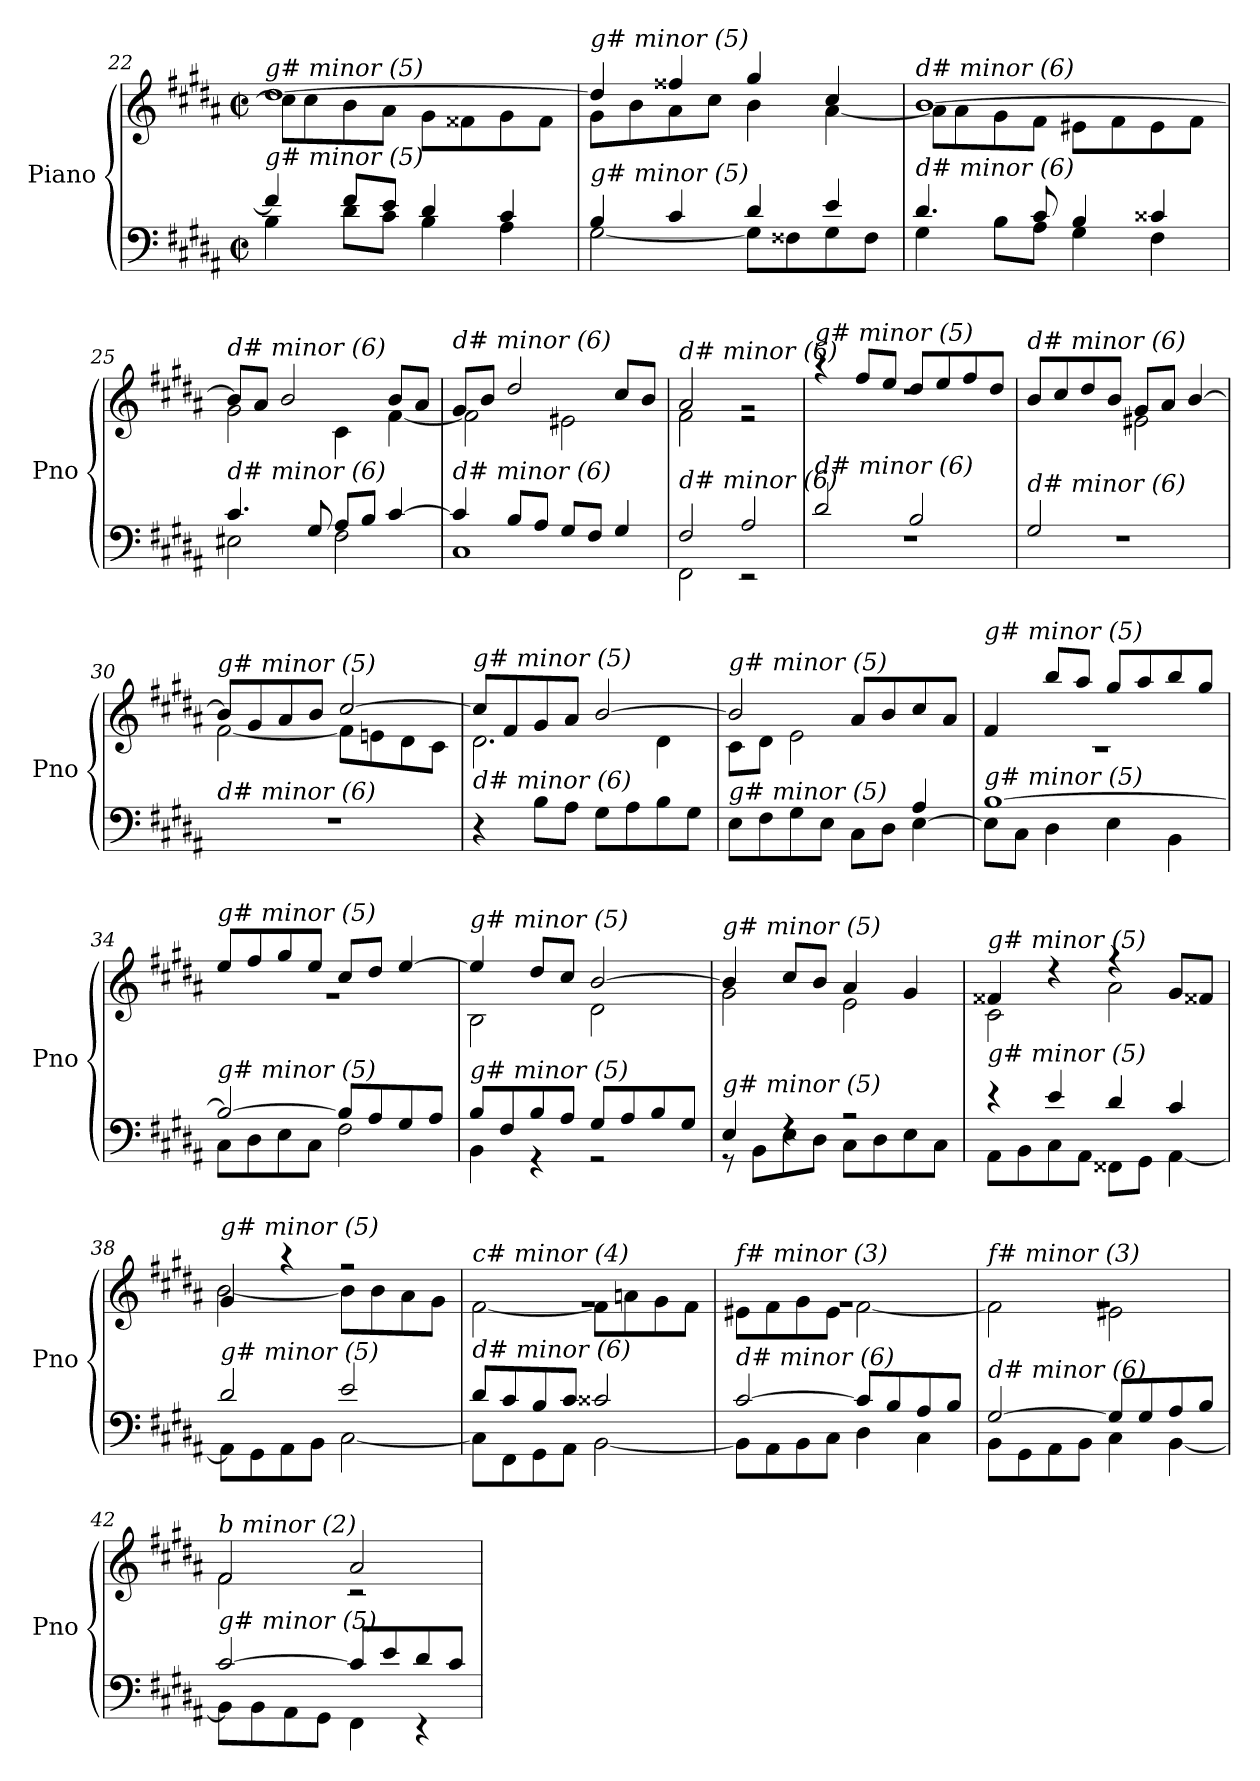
**kern	**kern
*part1	*part1
*staff2	*staff1
*I"Piano	*
*I'Pno	*
!!LO:LB:g=z
*clefF4	*clefG2
*k[f#c#g#d#a#]	*k[f#c#g#d#a#]
*M2/2	*M2/2
*met(c|)	*met(c|)
=22	=22
*^	*^
!	!	!LO:TX:i:t=g# minor (5)	!
!LO:TX:i:t=g# minor (5)	!	!	!
4f#/]	4B\	[1dd#	8cc#\L]
.	.	.	8cc#\
8f#/L	8d#\L	.	8b\
8e/J	8c#\J	.	8a#\J
4d#/	4B\	.	8g#\L
.	.	.	8f##X\
4c#/	4A#\	.	8g#\
.	.	.	8f##\J
=23	=23	=23	=23
!	!	!LO:TX:i:t=g# minor (5)	!
!LO:TX:i:t=g# minor (5)	!	!	!
4B/	[2G#\	4dd#/]	8g#\L
.	.	.	8b\
4c#/	.	4ff##X/	8a#\
.	.	.	8cc#\J
4d#/	8G#\L]	4gg#/	4b\
.	8F##X\	.	.
4e/	8G#\	4cc#/	[4a#\
.	8F##\J	.	.
=24	=24	=24	=24
!	!	!LO:TX:i:t=d# minor (6)	!
!LO:TX:i:t=d# minor (6)	!	!	!
4.d#/	4G#\	[1b	8a#\L]
.	.	.	8a#\
.	8B\L	.	8g#\
8c#/	8A#\J	.	8f#\J
4B/	4G#\	.	8e#X\L
.	.	.	8f#\
4c##Xi/	4F#\	.	8e#\
.	.	.	8f#\J
=25	=25	=25	=25
!	!	!LO:TX:i:t=d# minor (6)	!
!LO:TX:i:t=d# minor (6)	!	!	!
4.c#/	2E#X\	8b/L]	2g#\
.	.	8a#/J	.
.	.	2b/	.
8G#/	.	.	.
8A#/L	2F#\	.	4c#\
8B/J	.	.	.
[4c#/	.	8b/L	[4f#\
.	.	8a#/J	.
=26	=26	=26	=26
!	!	!LO:TX:i:t=d# minor (6)	!
!LO:TX:i:t=d# minor (6)	!	!	!
4c#/]	1C#	8g#/L	2f#\]
.	.	8b/J	.
8B/L	.	2dd#/	.
8A#/J	.	.	.
8G#/L	.	.	2e#X\
8F#/J	.	.	.
4G#/	.	8cc#/L	.
.	.	8b/J	.
!!LO:PB:g=z	!!
=27	=27	=27	=27
!	!	!LO:TX:i:t=d# minor (6)	!
!LO:TX:i:t=d# minor (6)	!	!	!
2F#/	2FF#\	2a#/	2f#\
2A#/	2r	2rg	2r
=28	=28	=28	=28
!	!	!LO:TX:i:t=g# minor (5)	!
!LO:TX:i:t=d# minor (6)	!	!	!
2d#/	1rF	4r	1rdd
.	.	8ff#/L	.
.	.	8ee/J	.
2B/	.	8dd#/L	.
.	.	8ee/	.
.	.	8ff#/	.
.	.	8dd#/J	.
=29	=29	=29	=29
!	!	!LO:TX:i:t=d# minor (6)	!
!LO:TX:i:t=d# minor (6)	!	!	!
2G#/	1rF	8b/L	2ryy
.	.	8cc#/	.
.	.	8dd#/	.
.	.	8b/J	.
2ryy	.	8g#/L	2e#X\
.	.	8a#/J	.
.	.	[4b/	.
*v	*v	*	*
=30	=30	=30
!	!LO:TX:i:t=g# minor (5)	!
!LO:TX:i:t=d# minor (6)	!	!
1rF	8b/L]	[2f#\
.	8g#/	.
.	8a#/	.
.	8b/J	.
.	[2cc#/	8f#\L]
.	.	8en\
.	.	8d#\
.	.	8c#\J
=31	=31	=31
!	!LO:TX:i:t=g# minor (5)	!
!LO:TX:i:t=d# minor (6)	!	!
4r	8cc#/L]	2.d#\
.	8f#/	.
8B\L	8g#/	.
8A#\J	8a#/J	.
8G#\L	[2b/	.
8A#\	.	.
8B\	.	4d#\
8G#\J	.	.
!!LO:LB:g=z
=32	=32	=32
*^	*	*^
*	*^	*	*	*
!	!	!	!LO:TX:i:t=g# minor (5)	!	!
!LO:TX:i:t=g# minor (5)	!	!	!	!	!
2.ryy	8E\L	2.ryy	2b/]	8c#\L	2.ryy
.	8F#\	.	.	8d#\J	.
.	8G#\	.	.	2e\	.
.	8E\J	.	.	.	.
.	8C#\L	.	8a#/L	.	.
.	8D#\J	.	8b/	.	.
4ryy	4A#/	[4E\	8cc#/	4ryy	4ryy
.	.	.	8a#/J	.	.
*	*v	*v	*	*	*
*	*	*	*v	*v
=33	=33	=33	=33
!	!	!LO:TX:i:t=g# minor (5)	!
!LO:TX:i:t=g# minor (5)	!	!	!
[1B	8E\L]	4f#/	1r
.	8C#\J	.	.
.	4D#\	8bb/L	.
.	.	8aa#/J	.
.	4E\	8gg#/L	.
.	.	8aa#/	.
.	4BB\	8bb/	.
.	.	8gg#/J	.
=34	=34	=34	=34
!	!	!LO:TX:i:t=g# minor (5)	!
!LO:TX:i:t=g# minor (5)	!	!	!
2B/_	8C#\L	8ee/L	1r
.	8D#\	8ff#/	.
.	8E\	8gg#/	.
.	8C#\J	8ee/J	.
8B/L]	2F#\	8cc#/L	.
8A#/	.	8dd#/J	.
8G#/	.	[4ee/	.
8A#/J	.	.	.
=35	=35	=35	=35
!	!	!LO:TX:i:t=g# minor (5)	!
!LO:TX:i:t=g# minor (5)	!	!	!
8B/L	4BB\	4ee/]	2B\
8F#/	.	.	.
8B/	4r	8dd#/L	.
8A#/J	.	8cc#/J	.
8G#/L	2r	[2b/	2d#\
8A#/	.	.	.
8B/	.	.	.
8G#/J	.	.	.
=36	=36	=36	=36
!	!	!LO:TX:i:t=g# minor (5)	!
!LO:TX:i:t=g# minor (5)	!	!	!
4E/	8r	4b/]	2g#\
.	8BB\L	.	.
4rF	8E\	8cc#/L	.
.	8D#\J	8b/J	.
2r	8C#\L	4a#/	2e\
.	8D#\	.	.
.	8E\	4g#/	.
.	8C#\J	.	.
!!LO:LB:g=z	!!
=37	=37	=37	=37
!	!	!LO:TX:i:t=g# minor (5)	!
!LO:TX:i:t=g# minor (5)	!	!	!
4r	8AA#\L	4f##X/	2c#\
.	8BB\	.	.
4e/	8C#\	4r	.
.	8AA#\J	.	.
4d#/	8FF##X\L	4r	2a#\
.	8GG#\J	.	.
4c#/	[4AA#\	8g#/L	.
.	.	8f##X/J	.
=38	=38	=38	=38
!	!	!LO:TX:i:t=g# minor (5)	!
!LO:TX:i:t=g# minor (5)	!	!	!
2d#/	8AA#\L]	4g#/	[2b\
.	8GG#\	.	.
.	8AA#\	4r	.
.	8BB\J	.	.
2e/	[2C#\	2r	8b\L]
.	.	.	8b\
.	.	.	8a#\
.	.	.	8g#\J
=39	=39	=39	=39
!	!	!LO:TX:i:t=c# minor (4)	!
!LO:TX:i:t=d# minor (6)	!	!	!
8d#/L	8C#\L]	1rg	[2f#\
8c#/	8FF#\	.	.
8B/	8GG#\	.	.
8c#/J	8AA#\J	.	.
2c##Xi/	[2BB\	.	8f#\L]
.	.	.	8an\
.	.	.	8g#\
.	.	.	8f#\J
=40	=40	=40	=40
!	!	!LO:TX:i:t=f# minor (3)	!
!LO:TX:i:t=d# minor (6)	!	!	!
[2c#/	8BB\L]	1rg	8e#X\L
.	8AA#\	.	8f#\
.	8BB\	.	8g#\
.	8C#\J	.	8e#\J
8c#/L]	4D#\	.	[2f#\
8B/	.	.	.
8A#/	4C#\	.	.
8B/J	.	.	.
=41	=41	=41	=41
!	!	!LO:TX:i:t=f# minor (3)	!
!LO:TX:i:t=d# minor (6)	!	!	!
[2G#/	8BB\L	1rg	2f#\]
.	8GG#\	.	.
.	8AA#\	.	.
.	8BB\J	.	.
8G#/L]	4C#\	.	2e#X\
8G#/	.	.	.
8A#/	[4BB\	.	.
8B/J	.	.	.
!!LO:LB:g=z	!!
=42	=42	=42	=42
!	!	!LO:TX:i:t=b minor (2)	!
!LO:TX:i:t=g# minor (5)	!	!	!
[2c#/	8BB\L]	2f#/	2f#\
.	8BB\	.	.
.	8AA#\	.	.
.	8GG#\J	.	.
8c#/L]	4FF#\	2a#/	2r
8e/	.	.	.
8d#/	4r	.	.
8c#/J	.	.	.
*v	*v	*	*
*	*v	*v
=	=
*-	*-
